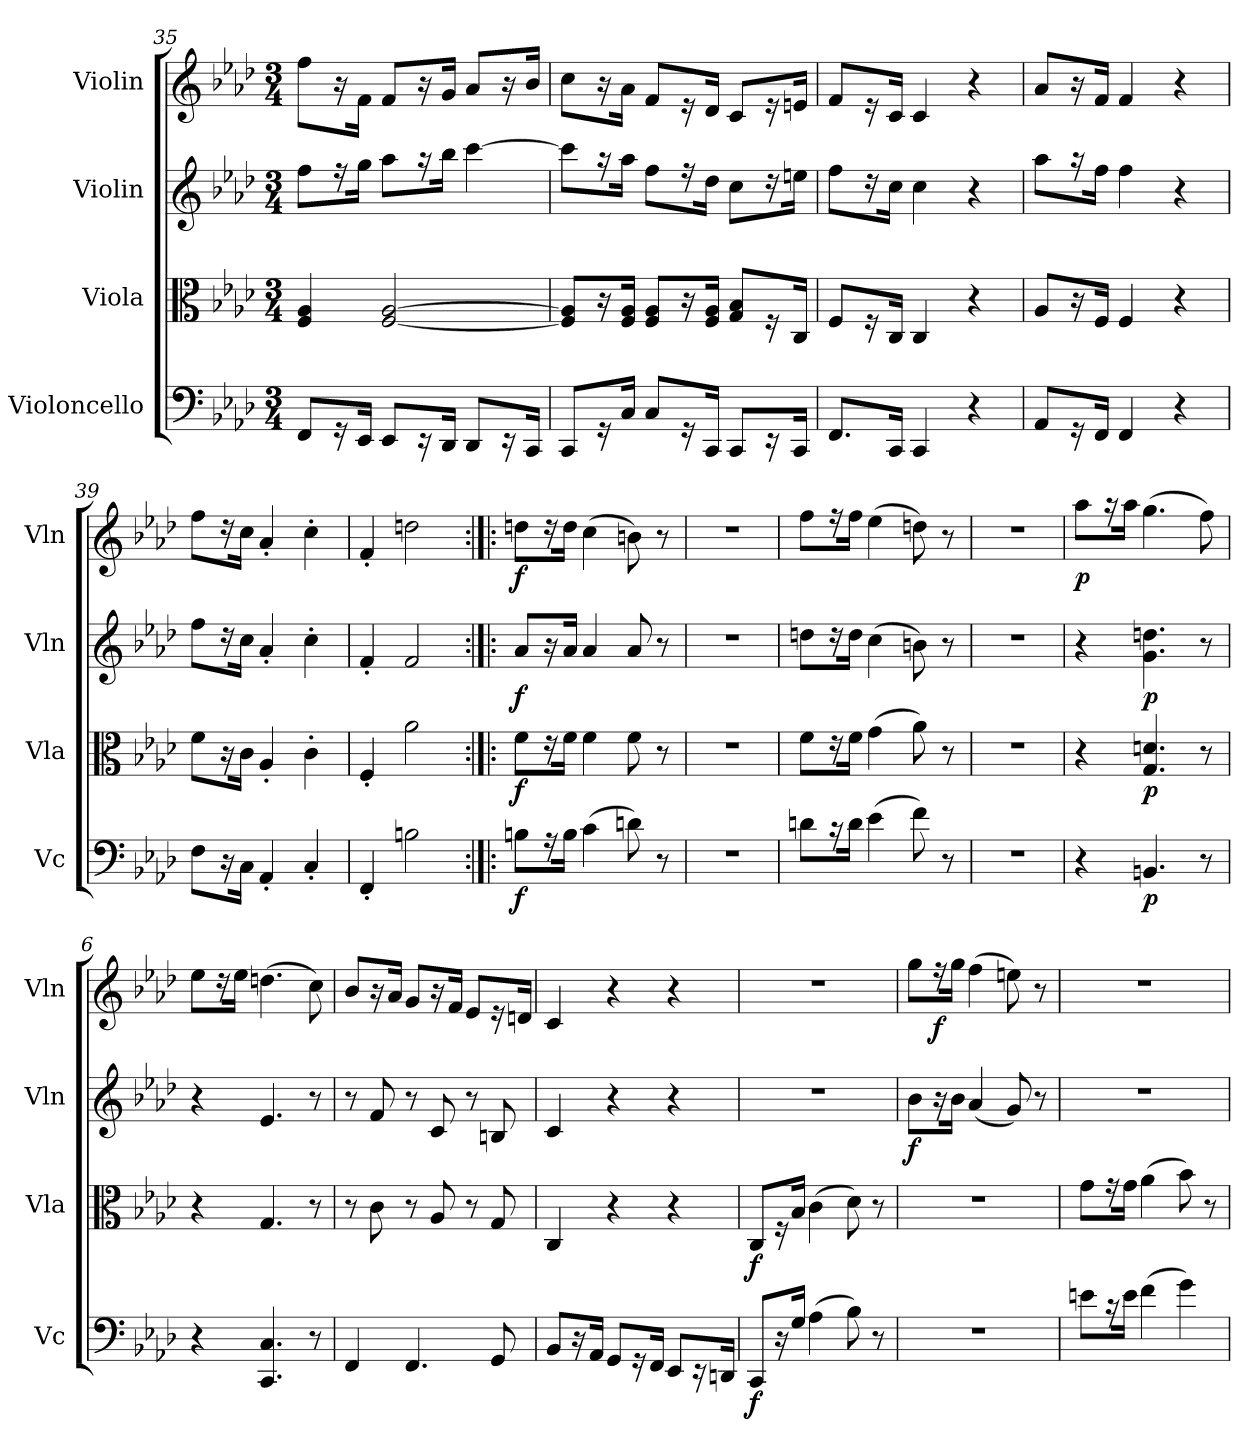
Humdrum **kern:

**kern	**dynam	**kern	**dynam	**kern	**dynam	**kern	**dynam
*part4	*part4	*part3	*part3	*part2	*part2	*part1	*part1
*staff4	*staff4	*staff3	*staff3	*staff2	*staff2	*staff1	*staff1
*I"Violoncello	*	*I"Viola	*	*I"Violin	*	*I"Violin	*
*I'Vc	*	*I'Vla	*	*I'Vln	*	*I'Vln	*
*clefF4	*	*clefC3	*	*clefG2	*	*clefG2	*
*k[b-e-a-d-]	*	*k[b-e-a-d-]	*	*k[b-e-a-d-]	*	*k[b-e-a-d-]	*
*f:	*	*f:	*	*f:	*	*f:	*
*M3/4	*	*M3/4	*	*M3/4	*	*M3/4	*
=35	=35	=35	=35	=35	=35	=35	=35
8FF/L	.	4F/ 4A-/	.	8ff\L	.	8ff\L	.
16r	.	.	.	16r	.	16r	.
16EE-/Jk	.	.	.	16gg\Jk	.	16f\Jk	.
8EE-/L	.	[2F/ [2A-/	.	8aa-\L	.	8f/L	.
16r	.	.	.	16r	.	16r	.
16DD-/Jk	.	.	.	16bb-\Jk	.	16g/Jk	.
8DD-/L	.	.	.	[4ccc\	.	8a-/L	.
16r	.	.	.	.	.	16r	.
16CC/Jk	.	.	.	.	.	16b-/Jk	.
=36	=36	=36	=36	=36	=36	=36	=36
8CC/L	.	8F]/ 8A-]/L	.	8ccc\L]	.	8cc\L	.
16r	.	16r	.	16r	.	16r	.
16C/Jk	.	16F/ 16A-/Jk	.	16aa-\Jk	.	16a-\Jk	.
8C/L	.	8F/ 8A-/L	.	8ff\L	.	8f/L	.
16r	.	16r	.	16r	.	16r	.
16CC/Jk	.	16F/ 16A-/Jk	.	16dd-\Jk	.	16d-/Jk	.
8CC/L	.	8G/ 8B-/L	.	8cc\L	.	8c/L	.
16r	.	16r	.	16r	.	16r	.
16CC/Jk	.	16C/Jk	.	16een\Jk	.	16en/Jk	.
=37	=37	=37	=37	=37	=37	=37	=37
8.FF/L	.	8F/L	.	8ff\L	.	8f/L	.
.	.	16r	.	16r	.	16r	.
16CC/Jk	.	16C/Jk	.	16cc\Jk	.	16c/Jk	.
4CC/	.	4C/	.	4cc\	.	4c/	.
4r	.	4r	.	4r	.	4r	.
=38	=38	=38	=38	=38	=38	=38	=38
8AA-/L	.	8A-/L	.	8aa-\L	.	8a-/L	.
16r	.	16r	.	16r	.	16r	.
16FF/Jk	.	16F/Jk	.	16ff\Jk	.	16f/Jk	.
4FF/	.	4F/	.	4ff\	.	4f/	.
4r	.	4r	.	4r	.	4r	.
=39	=39	=39	=39	=39	=39	=39	=39
8F\L	.	8f\L	.	8ff\L	.	8ff\L	.
16r	.	16r	.	16r	.	16r	.
16C\Jk	.	16c\Jk	.	16cc\Jk	.	16cc\Jk	.
4AA-'/	.	4A-'/	.	4a-'/	.	4a-'/	.
4C'/	.	4c'\	.	4cc'\	.	4cc'\	.
=40	=40	=40	=40	=40	=40	=40	=40
4FF'/	.	4F'/	.	4f'/	.	4f'/	.
2Bn\	.	2a-\	.	2f/	.	2ddn\	.
=1:|!|:	=1:|!|:	=1:|!|:	=1:|!|:	=1:|!|:	=1:|!|:	=1:|!|:	=1:|!|:
8Bn\L	f	8f\L	f	8a-/L	f	8ddn\L	f
16r	.	16r	.	16r	.	16r	.
16B\Jk	.	16f\Jk	.	16a-/Jk	.	16dd\Jk	.
(4c\	.	4f\	.	4a-/	.	(4cc\	.
8dn\)	.	8f\	.	8a-/	.	8bn\)	.
8r	.	8r	.	8r	.	8r	.
=2	=2	=2	=2	=2	=2	=2	=2
2.r	.	2.r	.	2.r	.	2.r	.
=3	=3	=3	=3	=3	=3	=3	=3
8dn\L	.	8f\L	.	8ddn\L	.	8ff\L	.
16r	.	16r	.	16r	.	16r	.
16d\Jk	.	16f\Jk	.	16dd\Jk	.	16ff\Jk	.
(4e-\	.	(4g\	.	(4cc\	.	(4ee-\	.
8f\)	.	8a-\)	.	8bn\)	.	8ddn\)	.
8r	.	8r	.	8r	.	8r	.
=4	=4	=4	=4	=4	=4	=4	=4
2.r	.	2.r	.	2.r	.	2.r	.
=5	=5	=5	=5	=5	=5	=5	=5
4r	.	4r	.	4r	.	8aa-\L	p
.	.	.	.	.	.	16r	.
.	.	.	.	.	.	16aa-\Jk	.
4.BBn/	p	4.G/ 4.dn/	p	4.g\ 4.ddn\	p	(4.gg\	.
8r	.	8r	.	8r	.	8ff\)	.
=6	=6	=6	=6	=6	=6	=6	=6
4r	.	4r	.	4r	.	8ee-\L	.
.	.	.	.	.	.	16r	.
.	.	.	.	.	.	16ee-\Jk	.
4.CC/ 4.C/	.	4.G/	.	4.e-/	.	(4.ddn\	.
8r	.	8r	.	8r	.	8cc\)	.
=7	=7	=7	=7	=7	=7	=7	=7
4FF/	.	8r	.	8r	.	8b-/L	.
.	.	8c\	.	8f/	.	16r	.
.	.	.	.	.	.	16a-/Jk	.
4.FF/	.	8r	.	8r	.	8g/L	.
.	.	8A-/	.	8c/	.	16r	.
.	.	.	.	.	.	16f/Jk	.
.	.	8r	.	8r	.	8e-/L	.
8GG/	.	8G/	.	8Bn/	.	16r	.
.	.	.	.	.	.	16dn/Jk	.
=8	=8	=8	=8	=8	=8	=8	=8
8BB-/L	.	4C/	.	4c/	.	4c/	.
16r	.	.	.	.	.	.	.
16AA-/Jk	.	.	.	.	.	.	.
8GG/L	.	4r	.	4r	.	4r	.
16r	.	.	.	.	.	.	.
16FF/Jk	.	.	.	.	.	.	.
8EE-/L	.	4r	.	4r	.	4r	.
16r	.	.	.	.	.	.	.
16DDn/Jk	.	.	.	.	.	.	.
=9	=9	=9	=9	=9	=9	=9	=9
8CC/L	f	8C/L	f	2.r	.	2.r	.
16r	.	16r	.	.	.	.	.
16G/Jk	.	16B-/Jk	.	.	.	.	.
(4A-\	.	(4c\	.	.	.	.	.
8B-\)	.	8d-\)	.	.	.	.	.
8r	.	8r	.	.	.	.	.
=10	=10	=10	=10	=10	=10	=10	=10
2.r	.	2.r	.	8b-\L	f	8gg\L	.
.	.	.	.	16r	.	16r	f
.	.	.	.	16b-\Jk	.	16gg\Jk	.
.	.	.	.	(4a-/	.	(4ff\	.
.	.	.	.	8g/)	.	8een\)	.
.	.	.	.	8r	.	8r	.
=11	=11	=11	=11	=11	=11	=11	=11
8en\L	.	8g\L	.	2.r	.	2.r	.
16r	.	16r	.	.	.	.	.
16e\Jk	.	16g\Jk	.	.	.	.	.
(4f\	.	(4a-\	.	.	.	.	.
4g\)	.	8b-\)	.	.	.	.	.
.	.	8r	.	.	.	.	.
=	=	=	=	=	=	=	=
*-	*-	*-	*-	*-	*-	*-	*-
